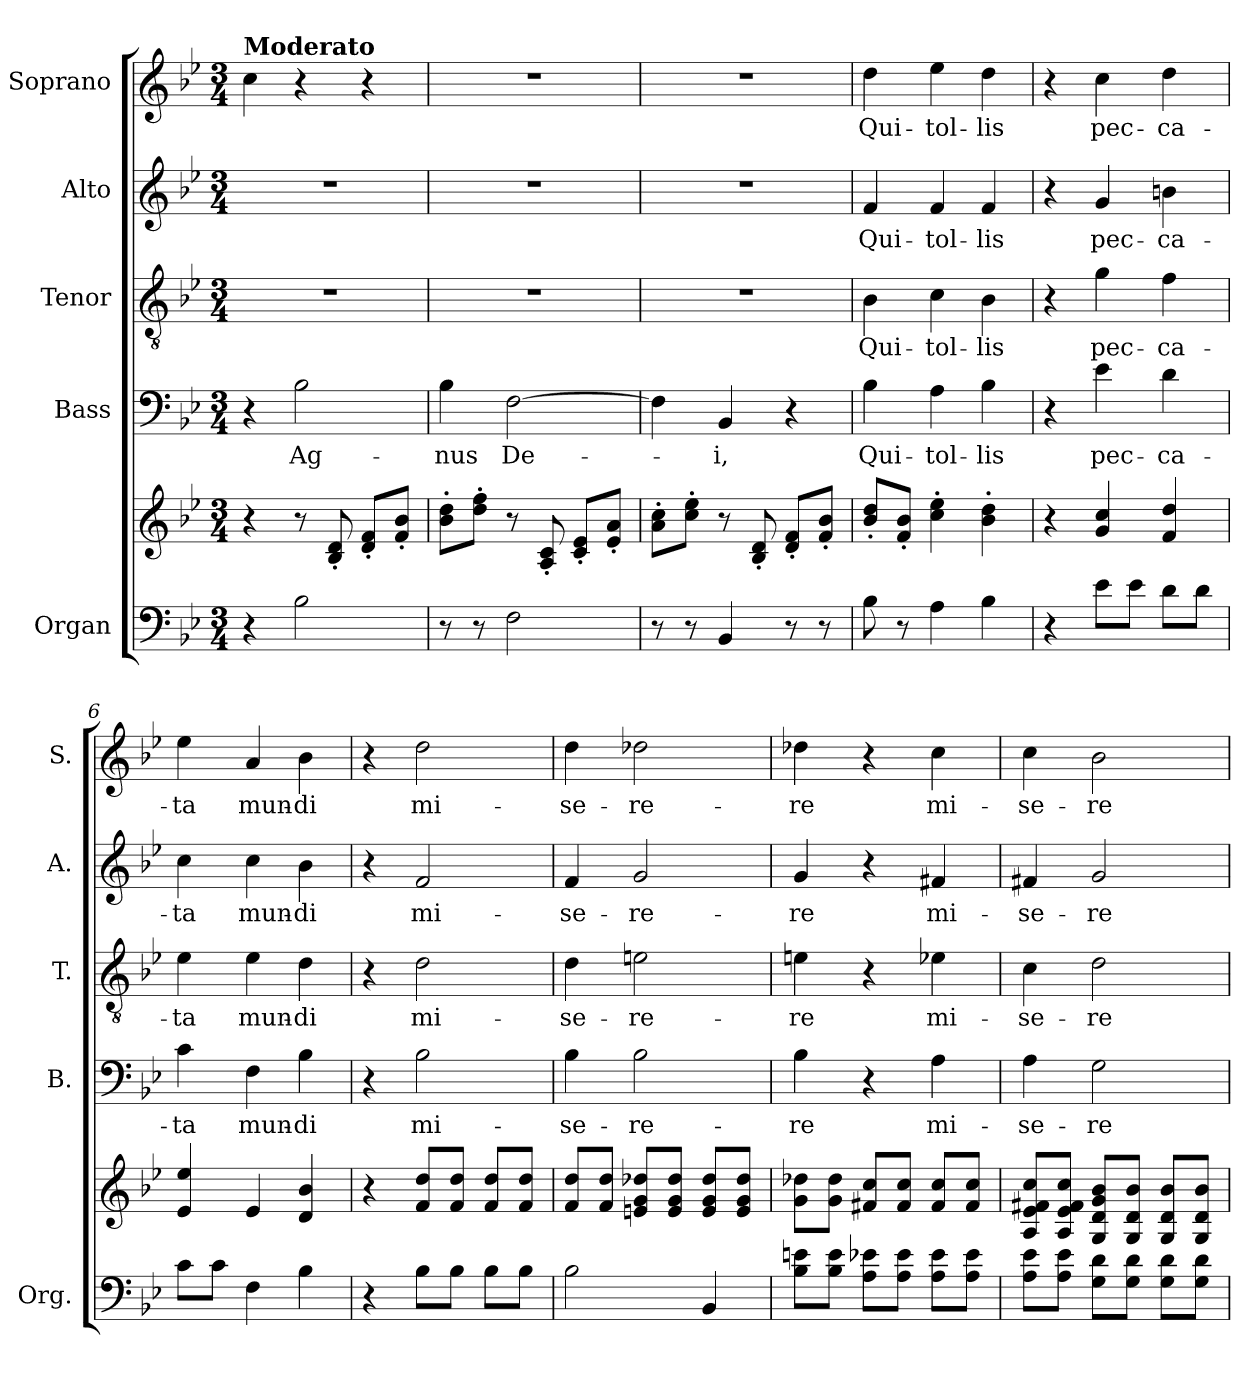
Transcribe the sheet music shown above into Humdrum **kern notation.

**kern	**kern	**kern	**text	**kern	**text	**kern	**text	**kern	**text
*part5	*part5	*part4	*part4	*part3	*part3	*part2	*part2	*part1	*part1
*staff6	*staff5	*staff4	*staff4	*staff3	*staff3	*staff2	*staff2	*staff1	*staff1
*I"Organ	*	*I"Bass	*	*I"Tenor	*	*I"Alto	*	*I"Soprano	*
*I'Org.	*	*I'B.	*	*I'T.	*	*I'A.	*	*I'S.	*
*clefF4	*clefG2	*clefF4	*	*clefGv2	*	*clefG2	*	*clefG2	*
*k[b-e-]	*k[b-e-]	*k[b-e-]	*	*k[b-e-]	*	*k[b-e-]	*	*k[b-e-]	*
*M3/4	*M3/4	*M3/4	*	*M3/4	*	*M3/4	*	*M3/4	*
=1	=1	=1	=1	=1	=1	=1	=1	=1	=1
!	!	!	!	!	!	!	!	!LO:TX:a:B:t=Moderato	!
4r	4r	4r	.	2.r	.	2.r	.	4cc\	.
!	!	!	!LO:LY:b	!	!	!	!	!	!
2B-\	8r	2B-\	Ag-	.	.	.	.	4r	.
.	8B-/' 8d/'	.	.	.	.	.	.	.	.
.	8d/' 8f/'L	.	.	.	.	.	.	4r	.
.	8f/' 8b-/'J	.	.	.	.	.	.	.	.
=2	=2	=2	=2	=2	=2	=2	=2	=2	=2
!	!	!	!LO:LY:b	!	!	!	!	!	!
8r	8b-\' 8dd\'L	4B-\	-nus	2.r	.	2.r	.	2.r	.
8r	8dd\' 8ff\'J	.	.	.	.	.	.	.	.
!	!	!	!LO:LY:b	!	!	!	!	!	!
2F\	8r	[2F\	De-	.	.	.	.	.	.
.	8A/' 8c/'	.	.	.	.	.	.	.	.
.	8c/' 8e-/'L	.	.	.	.	.	.	.	.
.	8e-/' 8a/'J	.	.	.	.	.	.	.	.
=3	=3	=3	=3	=3	=3	=3	=3	=3	=3
8r	8a\' 8cc\'L	4F\]	.	2.r	.	2.r	.	2.r	.
8r	8cc\' 8ee-\'J	.	.	.	.	.	.	.	.
!	!	!	!LO:LY:b	!	!	!	!	!	!
4BB-/	8r	4BB-/	-i,	.	.	.	.	.	.
.	8B-/' 8d/'	.	.	.	.	.	.	.	.
8r	8d/' 8f/'L	4r	.	.	.	.	.	.	.
8r	8f/' 8b-/'J	.	.	.	.	.	.	.	.
=4	=4	=4	=4	=4	=4	=4	=4	=4	=4
!	!	!	!LO:LY:b	!	!LO:LY:b	!	!LO:LY:b	!	!LO:LY:b
8B-\	8b-/' 8dd/'L	4B-\	Qui-	4B-\	Qui-	4f/	Qui-	4dd\	Qui-
8r	8f/' 8b-/'J	.	.	.	.	.	.	.	.
!	!	!	!LO:LY:b	!	!LO:LY:b	!	!LO:LY:b	!	!LO:LY:b
4A\	4cc\' 4ee-\'	4A\	-tol-	4c\	-tol-	4f/	-tol-	4ee-\	-tol-
!	!	!	!LO:LY:b	!	!LO:LY:b	!	!LO:LY:b	!	!LO:LY:b
4B-\	4b-\' 4dd\'	4B-\	-lis	4B-\	-lis	4f/	-lis	4dd\	-lis
=5	=5	=5	=5	=5	=5	=5	=5	=5	=5
4r	4r	4r	.	4r	.	4r	.	4r	.
!	!	!	!LO:LY:b	!	!LO:LY:b	!	!LO:LY:b	!	!LO:LY:b
8e-\L	4g/ 4cc/	4e-\	pec-	4g\	pec-	4g/	pec-	4cc\	pec-
8e-\J	.	.	.	.	.	.	.	.	.
!	!	!	!LO:LY:b	!	!LO:LY:b	!	!LO:LY:b	!	!LO:LY:b
8d\L	4f/ 4dd/	4d\	-ca-	4f\	-ca-	4bn\	-ca-	4dd\	-ca-
8d\J	.	.	.	.	.	.	.	.	.
=6	=6	=6	=6	=6	=6	=6	=6	=6	=6
!	!	!	!LO:LY:b	!	!LO:LY:b	!	!LO:LY:b	!	!LO:LY:b
8c\L	4e-/ 4ee-/	4c\	-ta	4e-\	-ta	4cc\	-ta	4ee-\	-ta
8c\J	.	.	.	.	.	.	.	.	.
!	!	!	!LO:LY:b	!	!LO:LY:b	!	!LO:LY:b	!	!LO:LY:b
4F\	4e-/	4F\	mun-	4e-\	mun-	4cc\	mun-	4a/	mun-
!	!	!	!LO:LY:b	!	!LO:LY:b	!	!LO:LY:b	!	!LO:LY:b
4B-\	4d/ 4b-/	4B-\	-di	4d\	-di	4b-\	-di	4b-\	-di
=7	=7	=7	=7	=7	=7	=7	=7	=7	=7
4r	4r	4r	.	4r	.	4r	.	4r	.
!	!	!	!LO:LY:b	!	!LO:LY:b	!	!LO:LY:b	!	!LO:LY:b
8B-\L	8f/ 8dd/L	2B-\	mi-	2d\	mi-	2f/	mi-	2dd\	mi-
8B-\J	8f/ 8dd/J	.	.	.	.	.	.	.	.
8B-\L	8f/ 8dd/L	.	.	.	.	.	.	.	.
8B-\J	8f/ 8dd/J	.	.	.	.	.	.	.	.
!!LO:LB:g=z
=8	=8	=8	=8	=8	=8	=8	=8	=8	=8
!	!	!	!LO:LY:b	!	!LO:LY:b	!	!LO:LY:b	!	!LO:LY:b
2B-\	8f/ 8dd/L	4B-\	-se-	4d\	-se-	4f/	-se-	4dd\	-se-
.	8f/ 8dd/J	.	.	.	.	.	.	.	.
!	!	!	!LO:LY:b	!	!LO:LY:b	!	!LO:LY:b	!	!LO:LY:b
.	8en/ 8g/ 8dd-X/L	2B-\	-re-	2en\	-re-	2g/	-re-	2dd-X\	-re-
.	8e/ 8g/ 8dd-/J	.	.	.	.	.	.	.	.
4BB-/	8e/ 8g/ 8dd-/L	.	.	.	.	.	.	.	.
.	8e/ 8g/ 8dd-/J	.	.	.	.	.	.	.	.
=9	=9	=9	=9	=9	=9	=9	=9	=9	=9
!	!	!	!LO:LY:b	!	!LO:LY:b	!	!LO:LY:b	!	!LO:LY:b
8B-\ 8en\L	8g\ 8dd-X\L	4B-\	-re	4en\	-re	4g/	-re	4dd-X\	-re
8B-\ 8e\J	8g\ 8dd-\J	.	.	.	.	.	.	.	.
8A\ 8e-X\L	8f#X/ 8cc/L	4r	.	4r	.	4r	.	4r	.
8A\ 8e-\J	8f#/ 8cc/J	.	.	.	.	.	.	.	.
!	!	!	!LO:LY:b	!	!LO:LY:b	!	!LO:LY:b	!	!LO:LY:b
8A\ 8e-\L	8f#/ 8cc/L	4A\	mi-	4e-X\	mi-	4f#X/	mi-	4cc\	mi-
8A\ 8e-\J	8f#/ 8cc/J	.	.	.	.	.	.	.	.
=10	=10	=10	=10	=10	=10	=10	=10	=10	=10
!	!	!	!LO:LY:b	!	!LO:LY:b	!	!LO:LY:b	!	!LO:LY:b
8A\ 8e-\L	8A/ 8e-/ 8f#X/ 8cc/L	4A\	-se-	4c\	-se-	4f#X/	-se-	4cc\	-se-
8A\ 8e-\J	8A/ 8e-/ 8f#/ 8cc/J	.	.	.	.	.	.	.	.
!	!	!	!LO:LY:b	!	!LO:LY:b	!	!LO:LY:b	!	!LO:LY:b
8G\ 8d\L	8G/ 8d/ 8g/ 8b-/L	2G\	-re-	2d\	-re-	2g/	-re-	2b-\	-re-
8G\ 8d\J	8G/ 8d/ 8b-/J	.	.	.	.	.	.	.	.
8G\ 8d\L	8G/ 8d/ 8b-/L	.	.	.	.	.	.	.	.
8G\ 8d\J	8G/ 8d/ 8b-/J	.	.	.	.	.	.	.	.
=	=	=	=	=	=	=	=	=	=
*-	*-	*-	*-	*-	*-	*-	*-	*-	*-
